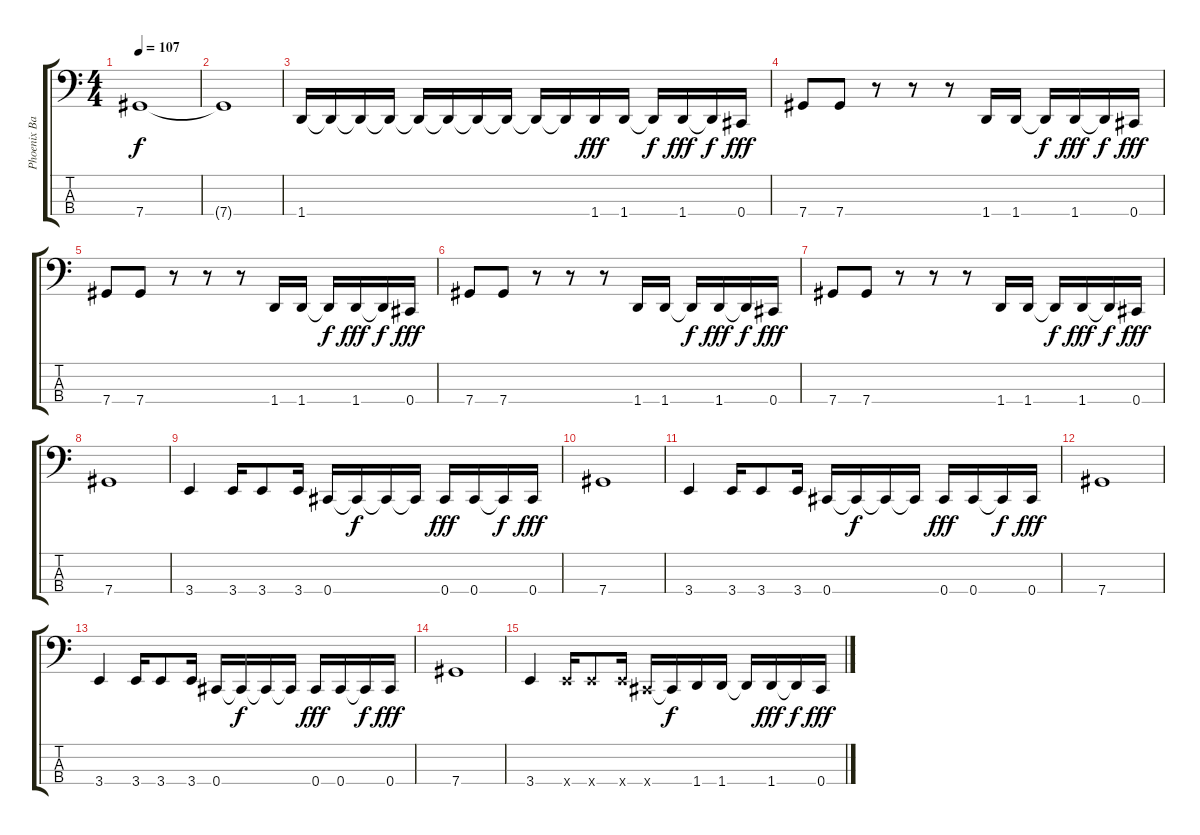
\track ("Phoenix Bass2" "Phoenix Ba") {instrument electricbasspick}
\staff {score tabs}
\tuning (Gb2 Db2 Ab1 Db1) {hide}
\ts (4 4)
\tempo 107
\clef f4
\ks c
7.4{t}.1{dy f} |
7.4{t}.1 |
1.4.16 1.4{t}.16 1.4{t}.16 1.4{t}.16 1.4{t}.16 1.4{t}.16 1.4{t}.16 1.4{t}.16 1.4{t}.16{instrument electricbassfinger} 1.4{t}.16 1.4.16{dy fff} 1.4.16 1.4{t}.16{dy f} 1.4.16{dy fff} 1.4{t}.16{dy f} 0.4.16{dy fff} |
7.4.8 7.4.8 r.8 r.8 r.8 1.4.16 1.4.16 1.4{t}.16{dy f} 1.4.16{dy fff} 1.4{t}.16{dy f} 0.4.16{dy fff} |
7.4.8 7.4.8 r.8 r.8 r.8 1.4.16 1.4.16 1.4{t}.16{dy f} 1.4.16{dy fff} 1.4{t}.16{dy f} 0.4.16{dy fff} |
7.4.8 7.4.8 r.8 r.8 r.8 1.4.16 1.4.16 1.4{t}.16{dy f} 1.4.16{dy fff} 1.4{t}.16{dy f} 0.4.16{dy fff} |
7.4.8 7.4.8 r.8 r.8 r.8 1.4.16 1.4.16 1.4{t}.16{dy f} 1.4.16{dy fff} 1.4{t}.16{dy f} 0.4.16{dy fff} |
7.4.1 |
3.4.4 3.4.16 3.4.8 3.4.16 0.4.16 0.4{t}.16{dy f} 0.4{t}.16 0.4{t}.16 0.4.16{dy fff} 0.4.16 0.4{t}.16{dy f} 0.4.16{dy fff} |
7.4.1 |
3.4.4 3.4.16 3.4.8 3.4.16 0.4.16 0.4{t}.16{dy f} 0.4{t}.16 0.4{t}.16 0.4.16{dy fff} 0.4.16 0.4{t}.16{dy f} 0.4.16{dy fff} |
7.4.1 |
3.4.4 3.4.16 3.4.8 3.4.16 0.4.16 0.4{t}.16{dy f} 0.4{t}.16 0.4{t}.16 0.4.16{dy fff} 0.4.16 0.4{t}.16{dy f} 0.4.16{dy fff} |
7.4.1 |
3.4.4 3.4{x}.16 3.4{x}.8 3.4{x}.16 0.4{x}.16 0.4{t}.16{dy f} 1.4.16 1.4.16 1.4{t}.16 1.4.16{dy fff} 1.4{t}.16{dy f} 0.4.16{dy fff}
